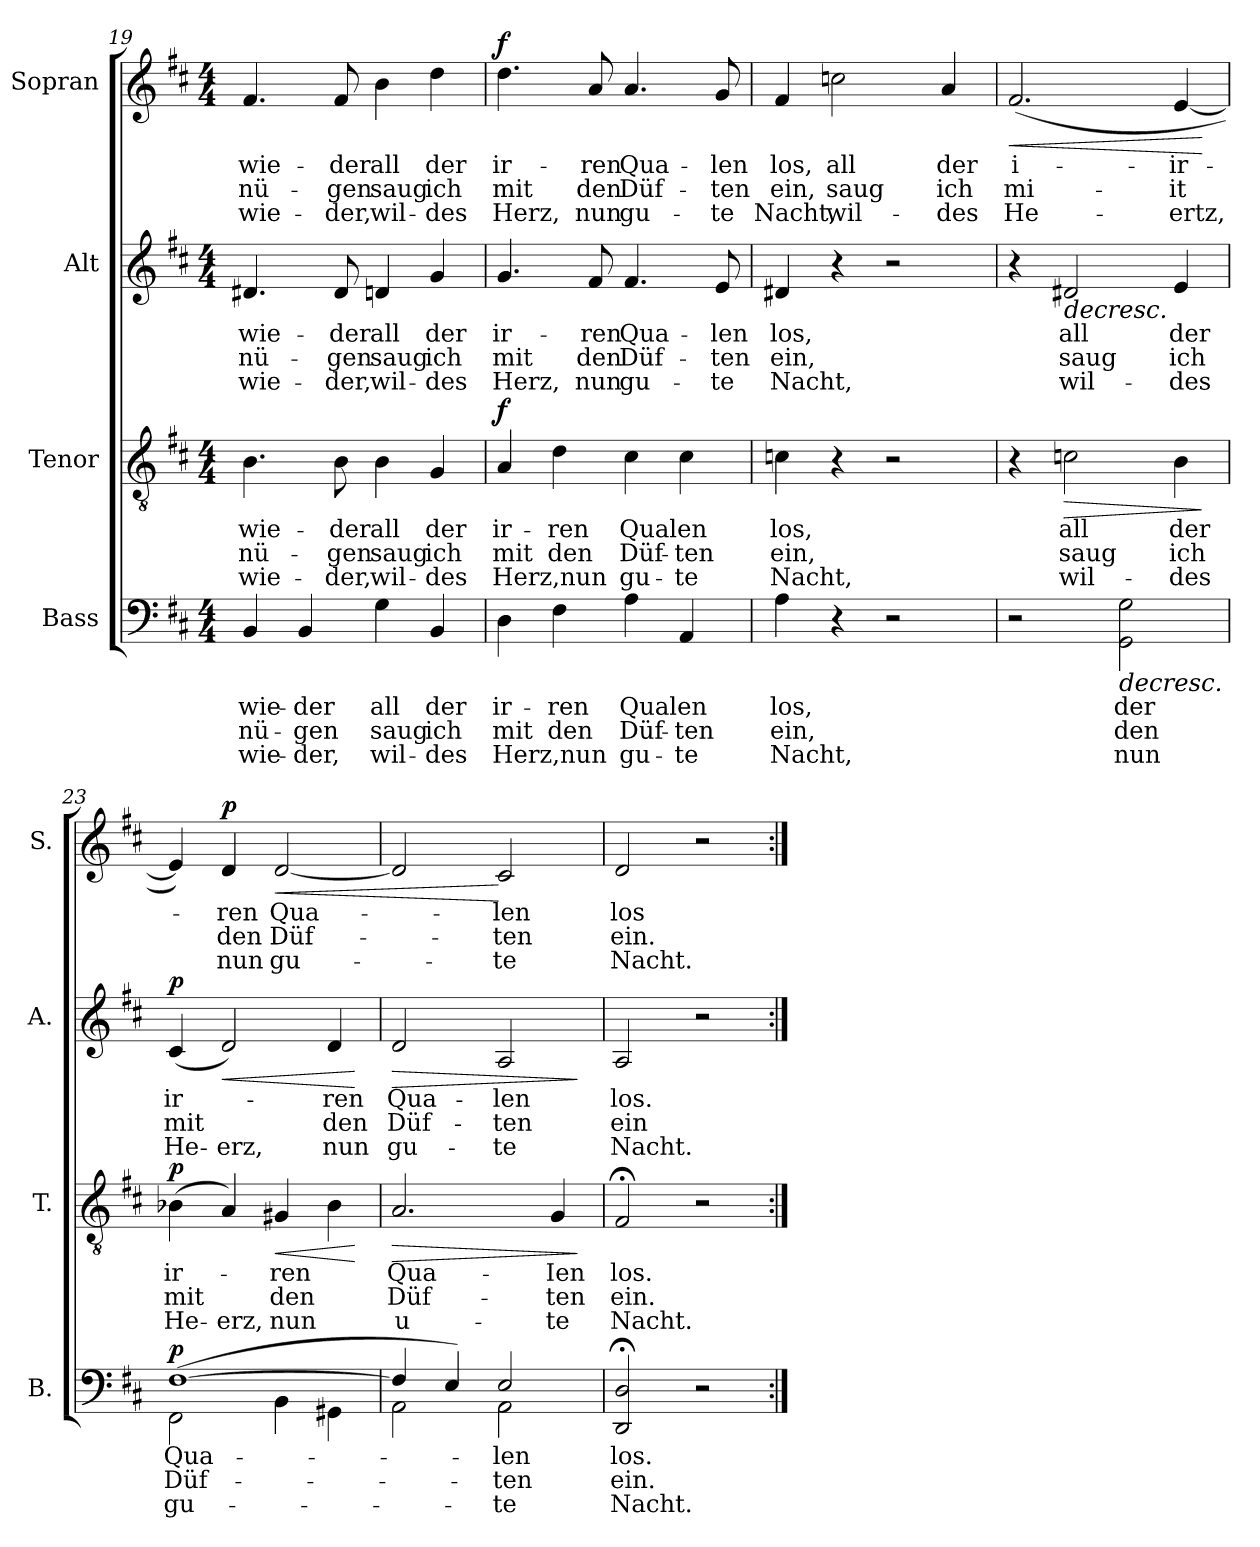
**kern	**text	**text	**text	**dynam	**kern	**text	**text	**text	**dynam	**kern	**text	**text	**text	**dynam	**kern	**text	**text	**text	**dynam
*part4	*part4	*part4	*part4	*part4	*part3	*part3	*part3	*part3	*part3	*part2	*part2	*part2	*part2	*part2	*part1	*part1	*part1	*part1	*part1
*staff4	*staff4	*staff4	*staff4	*staff4	*staff3	*staff3	*staff3	*staff3	*staff3	*staff2	*staff2	*staff2	*staff2	*staff2	*staff1	*staff1	*staff1	*staff1	*staff1
*I"Bass	*	*	*	*	*I"Tenor	*	*	*	*	*I"Alt	*	*	*	*	*I"Sopran	*	*	*	*
*I'B.	*	*	*	*	*I'T.	*	*	*	*	*I'A.	*	*	*	*	*I'S.	*	*	*	*
!!LO:PB:g=z
*clefF4	*	*	*	*	*clefGv2	*	*	*	*	*clefG2	*	*	*	*	*clefG2	*	*	*	*
*k[f#c#]	*	*	*	*	*k[f#c#]	*	*	*	*	*k[f#c#]	*	*	*	*	*k[f#c#]	*	*	*	*
*M4/4	*	*	*	*	*M4/4	*	*	*	*	*M4/4	*	*	*	*	*M4/4	*	*	*	*
=19	=19	=19	=19	=19	=19	=19	=19	=19	=19	=19	=19	=19	=19	=19	=19	=19	=19	=19	=19
!	!LO:LY:b	!LO:LY:b	!LO:LY:b	!	!	!LO:LY:b	!LO:LY:b	!LO:LY:b	!	!	!LO:LY:b	!LO:LY:b	!LO:LY:b	!	!	!LO:LY:b	!LO:LY:b	!LO:LY:b	!
4BB/	wie-	-nü-	wie-	.	4.B\	wie-	-nü-	wie-	.	4.d#X/	wie-	-nü-	wie-	.	4.f#/	wie-	-nü-	wie-	.
!	!LO:LY:b	!LO:LY:b	!LO:LY:b	!	!	!	!	!	!	!	!	!	!	!	!	!	!	!	!
4BB/	-der	-gen	-der,	.	.	.	.	.	.	.	.	.	.	.	.	.	.	.	.
!	!	!	!	!	!	!LO:LY:b	!LO:LY:b	!LO:LY:b	!	!	!LO:LY:b	!LO:LY:b	!LO:LY:b	!	!	!LO:LY:b	!LO:LY:b	!LO:LY:b	!
.	.	.	.	.	8B\	-der	-gen	-der,	.	8d#/	-der	-gen	-der,	.	8f#/	-der	-gen	-der,	.
!	!LO:LY:b	!LO:LY:b	!LO:LY:b	!	!	!LO:LY:b	!LO:LY:b	!LO:LY:b	!	!	!LO:LY:b	!LO:LY:b	!LO:LY:b	!	!	!LO:LY:b	!LO:LY:b	!LO:LY:b	!
4G\	all	saug	wil-	.	4B\	all	saug	wil-	.	4dn/	all	saug	wil-	.	4b\	all	saug	wil-	.
!	!LO:LY:b	!LO:LY:b	!LO:LY:b	!	!	!LO:LY:b	!LO:LY:b	!LO:LY:b	!	!	!LO:LY:b	!LO:LY:b	!LO:LY:b	!	!	!LO:LY:b	!LO:LY:b	!LO:LY:b	!
4BB/	der	ich	-des	.	4G/	der	ich	-des	.	4g/	der	ich	-des	.	4dd\	der	ich	-des	.
=20	=20	=20	=20	=20	=20	=20	=20	=20	=20	=20	=20	=20	=20	=20	=20	=20	=20	=20	=20
!	!LO:LY:b	!LO:LY:b	!LO:LY:b	!	!	!LO:LY:b	!LO:LY:b	!LO:LY:b	!LO:DY:b	!	!LO:LY:b	!LO:LY:b	!LO:LY:b	!	!	!LO:LY:b	!LO:LY:b	!LO:LY:b	!LO:DY:b
4D\	ir-	mit	Herz,nun	.	4A/	ir-	mit	Herz,nun	f	4.g/	ir-	mit	Herz,	.	4.dd\	ir-	mit	Herz,	f
!	!LO:LY:b	!LO:LY:b	!	!	!	!LO:LY:b	!LO:LY:b	!	!	!	!	!	!	!	!	!	!	!	!
4F#\	-ren	den	.	.	4d\	-ren	den	.	.	.	.	.	.	.	.	.	.	.	.
!	!	!	!	!	!	!	!	!	!	!	!LO:LY:b	!LO:LY:b	!LO:LY:b	!	!	!LO:LY:b	!LO:LY:b	!LO:LY:b	!
.	.	.	.	.	.	.	.	.	.	8f#/	-ren	den	nun	.	8a/	-ren	den	nun	.
!	!LO:LY:b	!LO:LY:b	!LO:LY:b	!	!	!LO:LY:b	!LO:LY:b	!LO:LY:b	!	!	!LO:LY:b	!LO:LY:b	!LO:LY:b	!	!	!LO:LY:b	!LO:LY:b	!LO:LY:b	!
4A\	Qualen	Düf-	gu-	.	4c#\	Qualen	Düf-	gu-	.	4.f#/	Qua-	Düf-	gu-	.	4.a/	Qua-	Düf-	gu-	.
!	!	!LO:LY:b	!LO:LY:b	!	!	!	!LO:LY:b	!LO:LY:b	!	!	!	!	!	!	!	!	!	!	!
4AA/	.	-ten	-te	.	4c#\	.	-ten	-te	.	.	.	.	.	.	.	.	.	.	.
!	!	!	!	!	!	!	!	!	!	!	!LO:LY:b	!LO:LY:b	!LO:LY:b	!	!	!LO:LY:b	!LO:LY:b	!LO:LY:b	!
.	.	.	.	.	.	.	.	.	.	8e/	-len	-ten	-te	.	8g/	-len	-ten	-te	.
=21	=21	=21	=21	=21	=21	=21	=21	=21	=21	=21	=21	=21	=21	=21	=21	=21	=21	=21	=21
!	!LO:LY:b	!LO:LY:b	!LO:LY:b	!	!	!LO:LY:b	!LO:LY:b	!LO:LY:b	!	!	!LO:LY:b	!LO:LY:b	!LO:LY:b	!	!	!LO:LY:b	!LO:LY:b	!LO:LY:b	!
4A\	los,	ein,	Nacht,	.	4cn\	los,	ein,	Nacht,	.	4d#X/	los,	ein,	Nacht,	.	4f#/	los,	ein,	Nacht,	.
!	!	!	!	!	!	!	!	!	!	!	!	!	!	!	!	!LO:LY:b	!LO:LY:b	!LO:LY:b	!
4r	.	.	.	.	4r	.	.	.	.	4r	.	.	.	.	2ccn\	all	saug	wil-	.
2r	.	.	.	.	2r	.	.	.	.	2r	.	.	.	.	.	.	.	.	.
!	!	!	!	!	!	!	!	!	!	!	!	!	!	!	!	!LO:LY:b	!LO:LY:b	!LO:LY:b	!
.	.	.	.	.	.	.	.	.	.	.	.	.	.	.	4a/	der	ich	-des	.
=22	=22	=22	=22	=22	=22	=22	=22	=22	=22	=22	=22	=22	=22	=22	=22	=22	=22	=22	=22
!	!	!	!	!	!	!	!	!	!	!	!	!	!	!	!	!LO:LY:b	!LO:LY:b	!LO:LY:b	!LO:HP:b
2r	.	.	.	.	4r	.	.	.	.	4r	.	.	.	.	(<2.f#/	i-	mi-	He-	<
!	!	!	!	!	!	!LO:LY:b	!LO:LY:b	!LO:LY:b	!LO:HP:b	!	!LO:LY:b	!LO:LY:b	!LO:LY:b	!LO:HP:b	!	!	!	!	!
.	.	.	.	.	2cn\	all	saug	wil-	>	2d#X/	all	saug	wil-	>	.	.	.	.	.
!	!LO:LY:b	!LO:LY:b	!LO:LY:b	!LO:HP:b	!	!	!	!	!	!	!	!	!	!	!	!	!	!	!
2GG\ 2G\	der	den	nun	>	.	.	.	.	.	.	.	.	.	.	.	.	.	.	.
!	!	!	!	!	!	!LO:LY:b	!LO:LY:b	!LO:LY:b	!	!	!LO:LY:b	!LO:LY:b	!LO:LY:b	!	!	!LO:LY:b	!LO:LY:b	!LO:LY:b	!
.	.	.	.	.	4B\	der	ich	-des	.	4e/	der	ich	-des	.	[4e/	-ir-	-it	-ertz,	.
.	.	.	.	.	.	.	.	.	]	.	.	.	.	.	.	.	.	.	[
=23	=23	=23	=23	=23	=23	=23	=23	=23	=23	=23	=23	=23	=23	=23	=23	=23	=23	=23	=23
*^	*	*	*	*	*	*	*	*	*	*	*	*	*	*	*	*	*	*	*
!	!	!LO:LY:b	!LO:LY:b	!LO:LY:b	!LO:DY:b	!	!LO:LY:b	!LO:LY:b	!LO:LY:b	!LO:DY:b	!	!LO:LY:b	!LO:LY:b	!LO:LY:b	!LO:DY:b	!	!	!	!	!
(>[1F#	2FF#\	Qua-	Düf-	gu-	p	(>4B-X\	ir-	mit	He-	p	(<4c#/	ir-	mit	He-	p	4e/])	.	.	.	.
!	!	!	!	!	!	!	!	!	!LO:LY:b	!	!	!	!	!LO:LY:b	!LO:HP:n=1:b	!	!LO:LY:b	!LO:LY:b	!LO:LY:b	!LO:DY:b
.	.	.	.	.	.	4A/)	.	.	-erz,	.	2d/)	.	.	-erz,	] <	4d/	-ren	den	nun	p
!	!	!	!	!	!	!	!LO:LY:b	!LO:LY:b	!LO:LY:b	!LO:HP:b	!	!	!	!	!	!	!LO:LY:b	!LO:LY:b	!LO:LY:b	!LO:HP:b
.	4BB\	.	.	.	.	4G#X/	-ren	den	nun	<	.	.	.	.	.	[2d/	Qua-	Düf-	gu-	<
!	!	!	!	!	!	!	!	!	!	!	!	!LO:LY:b	!LO:LY:b	!LO:LY:b	!	!	!	!	!	!
.	4GG#X\	.	.	.	.	4B-\	.	.	.	.	4d/	-ren	den	nun	.	.	.	.	.	.
*v	*v	*	*	*	*	*	*	*	*	*	*	*	*	*	*	*	*	*	*	*
.	.	.	.	]	.	.	.	.	[	.	.	.	.	[	.	.	.	.	.
!!LO:PB:g=z
=24	=24	=24	=24	=24	=24	=24	=24	=24	=24	=24	=24	=24	=24	=24	=24	=24	=24	=24	=24
*^	*	*	*	*	*	*	*	*	*	*	*	*	*	*	*	*	*	*	*
!	!	!	!	!	!	!	!LO:LY:b	!LO:LY:b	!LO:LY:b	!LO:HP:b	!	!LO:LY:b	!LO:LY:b	!LO:LY:b	!LO:HP:b	!	!	!	!	!
4F#/]	2AA\	.	.	.	.	2.A/	Qua-	Düf-	u-	>	2d/	Qua-	Düf-	gu-	>	2d/]	.	.	.	.
4E/)	.	.	.	.	.	.	.	.	.	.	.	.	.	.	.	.	.	.	.	.
!	!	!LO:LY:b	!LO:LY:b	!LO:LY:b	!	!	!	!	!	!	!	!LO:LY:b	!LO:LY:b	!LO:LY:b	!	!	!LO:LY:b	!LO:LY:b	!LO:LY:b	!
2E/	2AA\	-len	-ten	-te	.	.	.	.	.	.	2A/	-len	-ten	-te	.	2c#/	-len	-ten	-te	[
!	!	!	!	!	!	!	!LO:LY:b	!LO:LY:b	!LO:LY:b	!	!	!	!	!	!	!	!	!	!	!
.	.	.	.	.	.	4G/	-Ien	-ten	-te	.	.	.	.	.	.	.	.	.	.	.
*v	*v	*	*	*	*	*	*	*	*	*	*	*	*	*	*	*	*	*	*	*
.	.	.	.	.	.	.	.	.	]	.	.	.	.	]	.	.	.	.	.
=25	=25	=25	=25	=25	=25	=25	=25	=25	=25	=25	=25	=25	=25	=25	=25	=25	=25	=25	=25
!	!LO:LY:b	!LO:LY:b	!LO:LY:b	!	!	!LO:LY:b	!LO:LY:b	!LO:LY:b	!	!	!LO:LY:b	!LO:LY:b	!LO:LY:b	!	!	!LO:LY:b	!LO:LY:b	!LO:LY:b	!
2DD/;< 2D/;<	los.	ein.	Nacht.	.	2F#;</	los.	ein.	Nacht.	.	2A/	los.	ein	Nacht.	.	2d/	los	ein.	Nacht.	.
2r	.	.	.	.	2r	.	.	.	.	2r	.	.	.	.	2r	.	.	.	.
=:|!	=:|!	=:|!	=:|!	=:|!	=:|!	=:|!	=:|!	=:|!	=:|!	=:|!	=:|!	=:|!	=:|!	=:|!	=:|!	=:|!	=:|!	=:|!	=:|!
*-	*-	*-	*-	*-	*-	*-	*-	*-	*-	*-	*-	*-	*-	*-	*-	*-	*-	*-	*-
